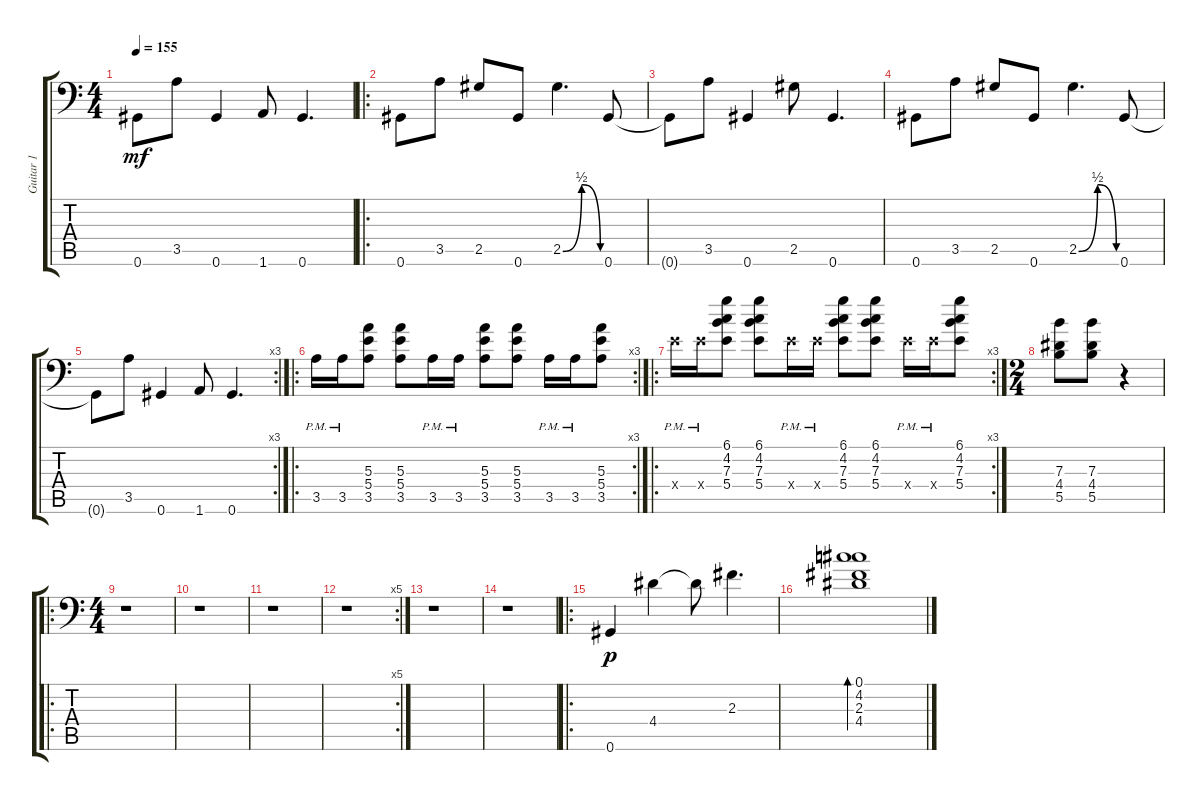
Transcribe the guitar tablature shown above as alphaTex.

\track ("Guitar 1" "Guitar 1") {instrument distortionguitar}
\staff {score tabs}
\tuning (Db4 Ab3 E3 B2 Gb2 Ab1) {hide}
\ts (4 4)
\tempo 155
\clef f4
\ks c
0.6{t}.8{dy mf} 3.5.8 0.6.4 1.6.8 0.6.4{d} |
\ro
0.6.8 3.5.8 2.5.8 0.6.8 2.5{be (custom 0 0 30 2 30 2 60 0 60 0)}.4{d} 0.6.8 |
0.6{t}.8 3.5.8 0.6.4 2.5.8 0.6.4{d} |
0.6.8 3.5.8 2.5.8 0.6.8 2.5{be (custom 0 0 30 2 30 2 60 0 60 0)}.4{d} 0.6.8 |
\rc 3
0.6{t}.8 3.5.8 0.6.4 1.6.8 0.6.4{d} |
\ro
\rc 3
3.5{pm}.16 3.5{pm}.16 (5.3 5.4 3.5).8 (5.3 5.4 3.5).8 3.5{pm}.16 3.5{pm}.16 (5.3 5.4 3.5).8 (5.3 5.4 3.5).8 3.5{pm}.16 3.5{pm}.16 (5.3 5.4 3.5).8 |
\ro
\rc 3
5.4{pm x}.16 5.4{pm x}.16 (6.1 4.2 7.3 5.4).8 (6.1 4.2 7.3 5.4).8 5.4{pm x}.16 5.4{pm x}.16 (6.1 4.2 7.3 5.4).8 (6.1 4.2 7.3 5.4).8 5.4{pm x}.16 5.4{pm x}.16 (6.1 4.2 7.3 5.4).8 |
\ts (2 4)
(7.3 4.4 5.5).8 (7.3 4.4 5.5).8 r.4 |
\ro
\ts (4 4)
r.1 |
r.1 |
r.1 |
\rc 5
r.1 |
r.1 |
r.1 |
\ro
0.6.4{dy p} 4.4.4 4.4{t}.8 2.3.4{d} |
(0.1 4.2 2.3 4.4).1{bd 30}
